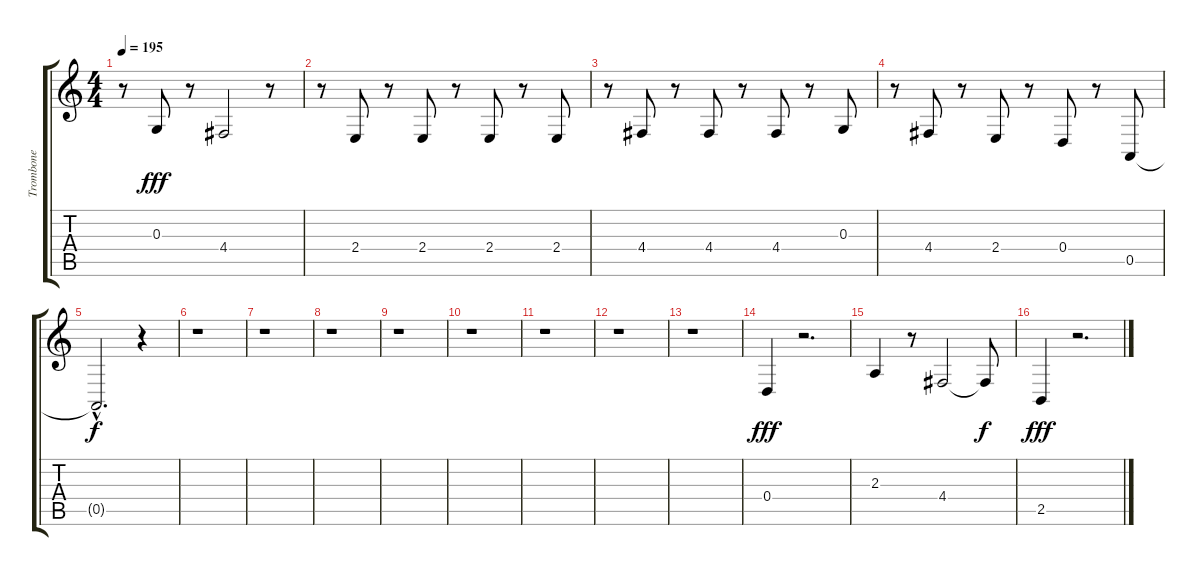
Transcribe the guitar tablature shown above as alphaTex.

\track ("Trombone" "Trombone") {instrument trombone}
\staff {score tabs}
\tuning (E4 B3 G3 D3 A2 E2) {hide}
\ts (4 4)
\tempo 195
\clef g2
\ks c
r.8{dy fff} 0.3.8 r.8 4.4.2 r.8 |
r.8 2.4.8 r.8 2.4.8 r.8 2.4.8 r.8 2.4.8 |
r.8 4.4.8 r.8 4.4.8 r.8 4.4.8 r.8 0.3.8 |
r.8 4.4.8 r.8 2.4.8 r.8 0.4.8 r.8 0.5.8 |
0.5{hac t}.2{d dy f} r.4 |
r.1 |
r.1 |
r.1 |
r.1 |
r.1 |
r.1 |
r.1 |
r.1 |
0.4.4{dy fff} r.2{d} |
2.3.4 r.8 4.4.2 4.4{t}.8{dy f} |
2.5.4{dy fff} r.2{d}
